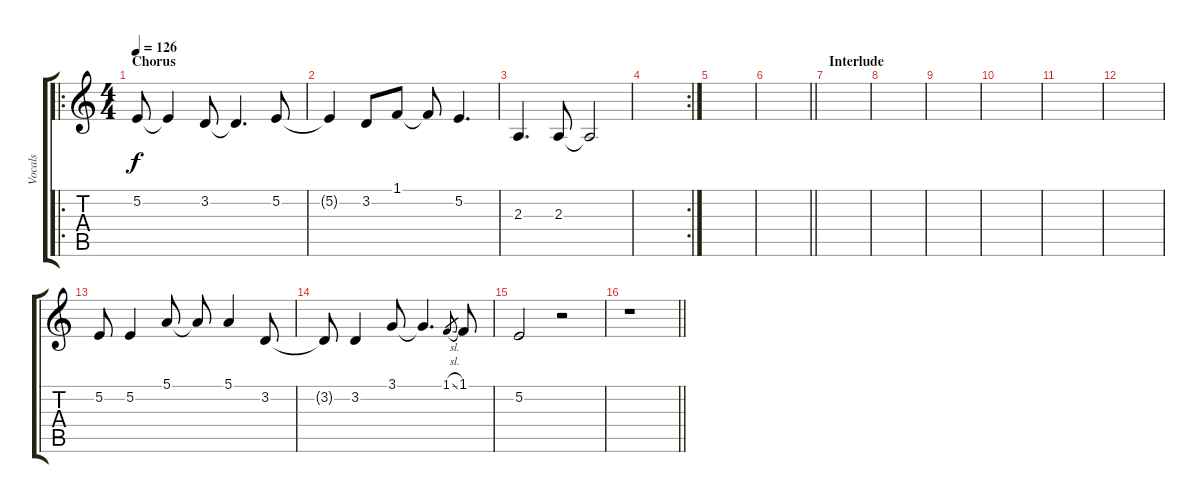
\track ("Vocals" "Vocals") {instrument lead1square}
\staff {score tabs}
\tuning (E4 B3 G3 D3 A2 E2) {hide}
\ro
\ts (4 4)
\section ("" "Chorus")
\tempo 126
\clef g2
\ks c
5.2.8{dy f} 5.2{t}.4 3.2.8 3.2{t}.4{d} 5.2.8 |
5.2{t}.4 3.2.8 1.1.8 1.1{t}.8 5.2.4{d} |
2.3.4{d} 2.3.8 2.3{t}.2 |
\rc 2
|
|
\barLineRight lightlight
|
\section ("" "Interlude")
|
|
|
|
|
|
5.2.8 5.2.4 5.1.8 5.1{t}.8 5.1.4 3.2.8 |
3.2{t}.8 3.2.4 3.1.8 3.1{t}.4{d} 1.1{sl}.8{gr} 1.1.8 |
5.2.2 r.2 |
\barLineRight lightlight
r.1
